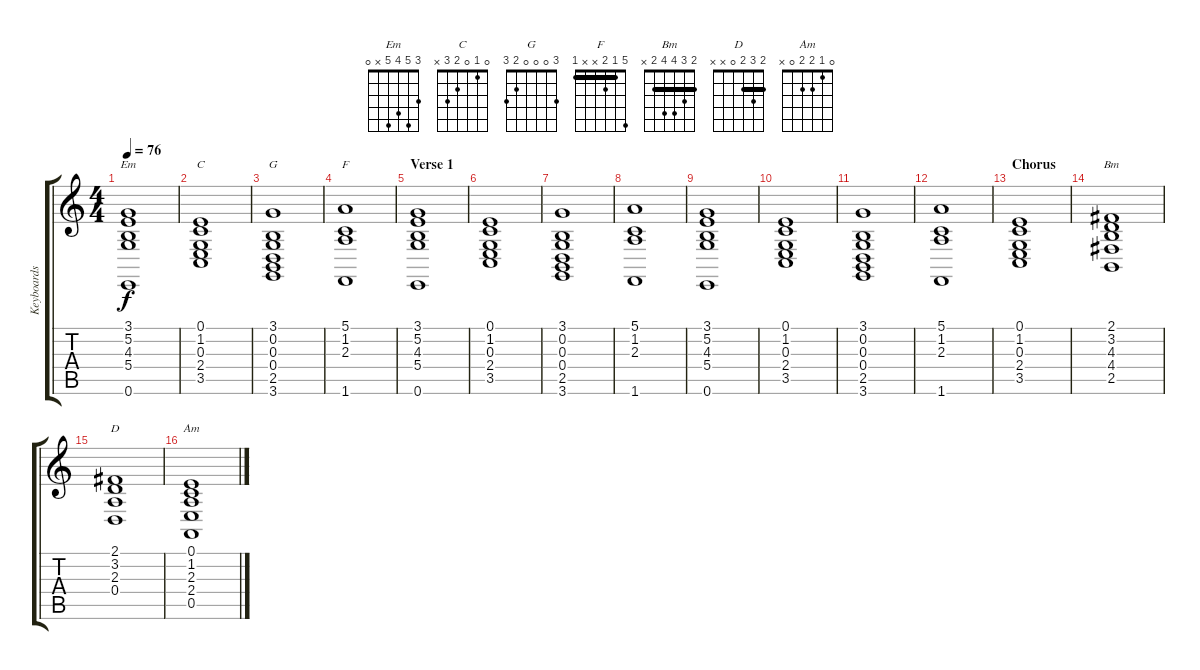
\track ("Keyboards 1" "Keyboards ") {instrument stringensemble1}
\staff {score tabs}
\tuning (E4 B3 G3 D3 A2 E2) {hide}
\chord ("Em" 3 5 4 5 x 0)
\chord ("C" 0 1 0 2 3 x)
\chord ("G" 3 0 0 0 2 3)
\chord ("F" 5 1 2 x x 1) {barre 1}
\chord ("Bm" 2 3 4 4 2 x) {barre 2}
\chord ("D" 2 3 2 0 x x) {barre 2}
\chord ("Am" 0 1 2 2 0 x)
\ts (4 4)
\tempo 76
\clef g2
\ks c
(3.1 5.2 4.3 5.4 0.6).1{ch "Em" dy f volume 4 instrument stringensemble1} |
(0.1 1.2 0.3 2.4 3.5).1{ch "C" volume 5} |
(3.1 0.2 0.3 0.4 2.5 3.6).1{ch "G" volume 6} |
(5.1 1.2 2.3 1.6).1{ch "F"} |
\section ("" "Verse 1")
(3.1 5.2 4.3 5.4 0.6).1 |
(0.1 1.2 0.3 2.4 3.5).1 |
(3.1 0.2 0.3 0.4 2.5 3.6).1 |
(5.1 1.2 2.3 1.6).1 |
(3.1 5.2 4.3 5.4 0.6).1 |
(0.1 1.2 0.3 2.4 3.5).1 |
(3.1 0.2 0.3 0.4 2.5 3.6).1 |
(5.1 1.2 2.3 1.6).1 |
\section ("" "Chorus")
(0.1 1.2 0.3 2.4 3.5).1{volume 9} |
(2.1 3.2 4.3 4.4 2.5).1{ch "Bm"} |
(2.1 3.2 2.3 0.4).1{ch "D"} |
(0.1 1.2 2.3 2.4 0.5).1{ch "Am"}
